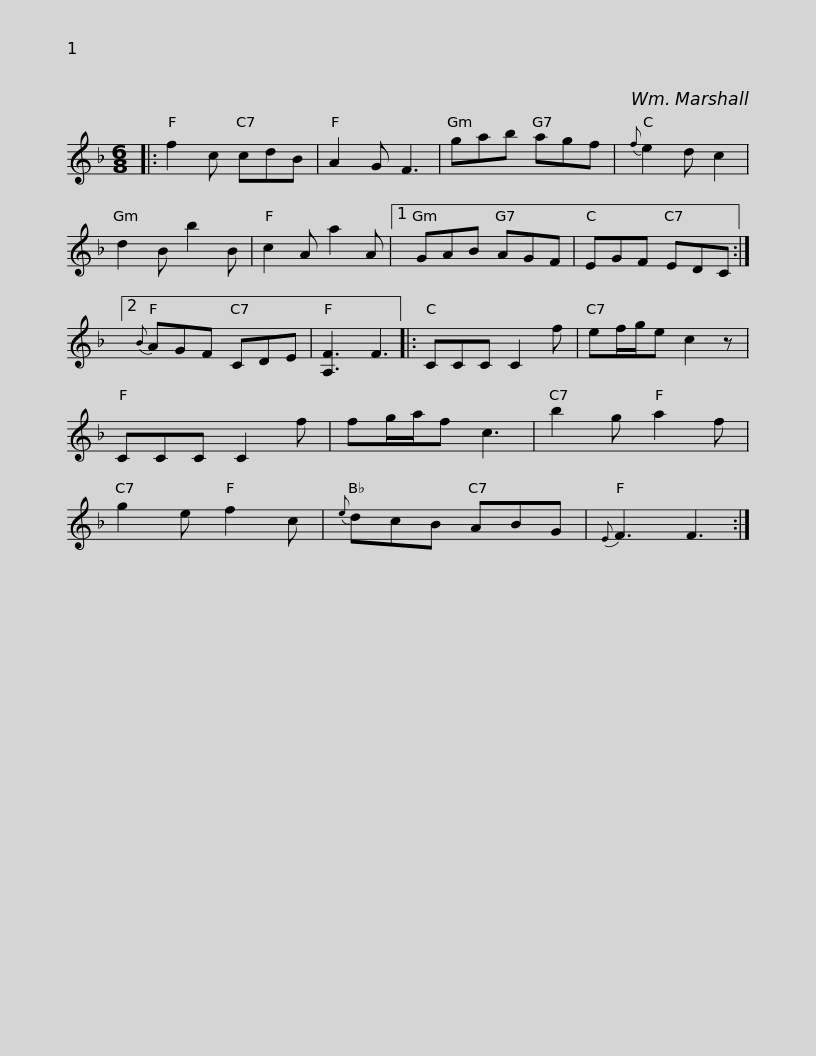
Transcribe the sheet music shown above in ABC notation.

X:1
L:1/8
M:6/8
I:linebreak $
K:F
V:1 treble
V:1
|: f2 c cdB | A2 G F3 | gab agf |{f} e2 d c2 | d2 B b2 B | %5
 c2 A a2 A |1 GAB AGF | EGF EDC :|2${B} AGF CDE | [A,F]3 F3 |: %10
 CCC C2 f | ef/g/e c2 z | CCC C2 f | fg/a/f c3 | b2 g a2 f | %15
 g2 e f2 c |${e} dcB ABG |{E} F3 F3 :| %18
